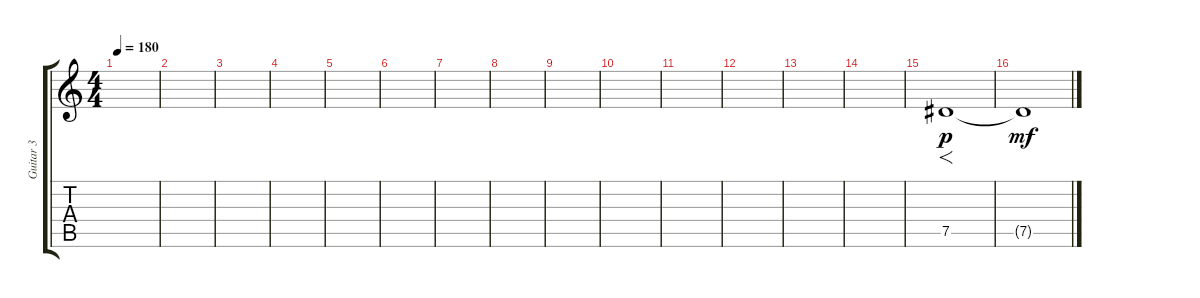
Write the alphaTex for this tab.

\track ("Guitar 3" "Guitar 3") {instrument distortionguitar}
\staff {score tabs}
\tuning (Eb4 Bb3 Gb3 Db3 Ab2 Eb2) {hide}
\ts (4 4)
\tempo 180
\clef g2
\ks c
|
|
|
|
|
|
|
|
|
|
|
|
|
|
7.5.1{f dy p} |
7.5{t}.1{dy mf}
